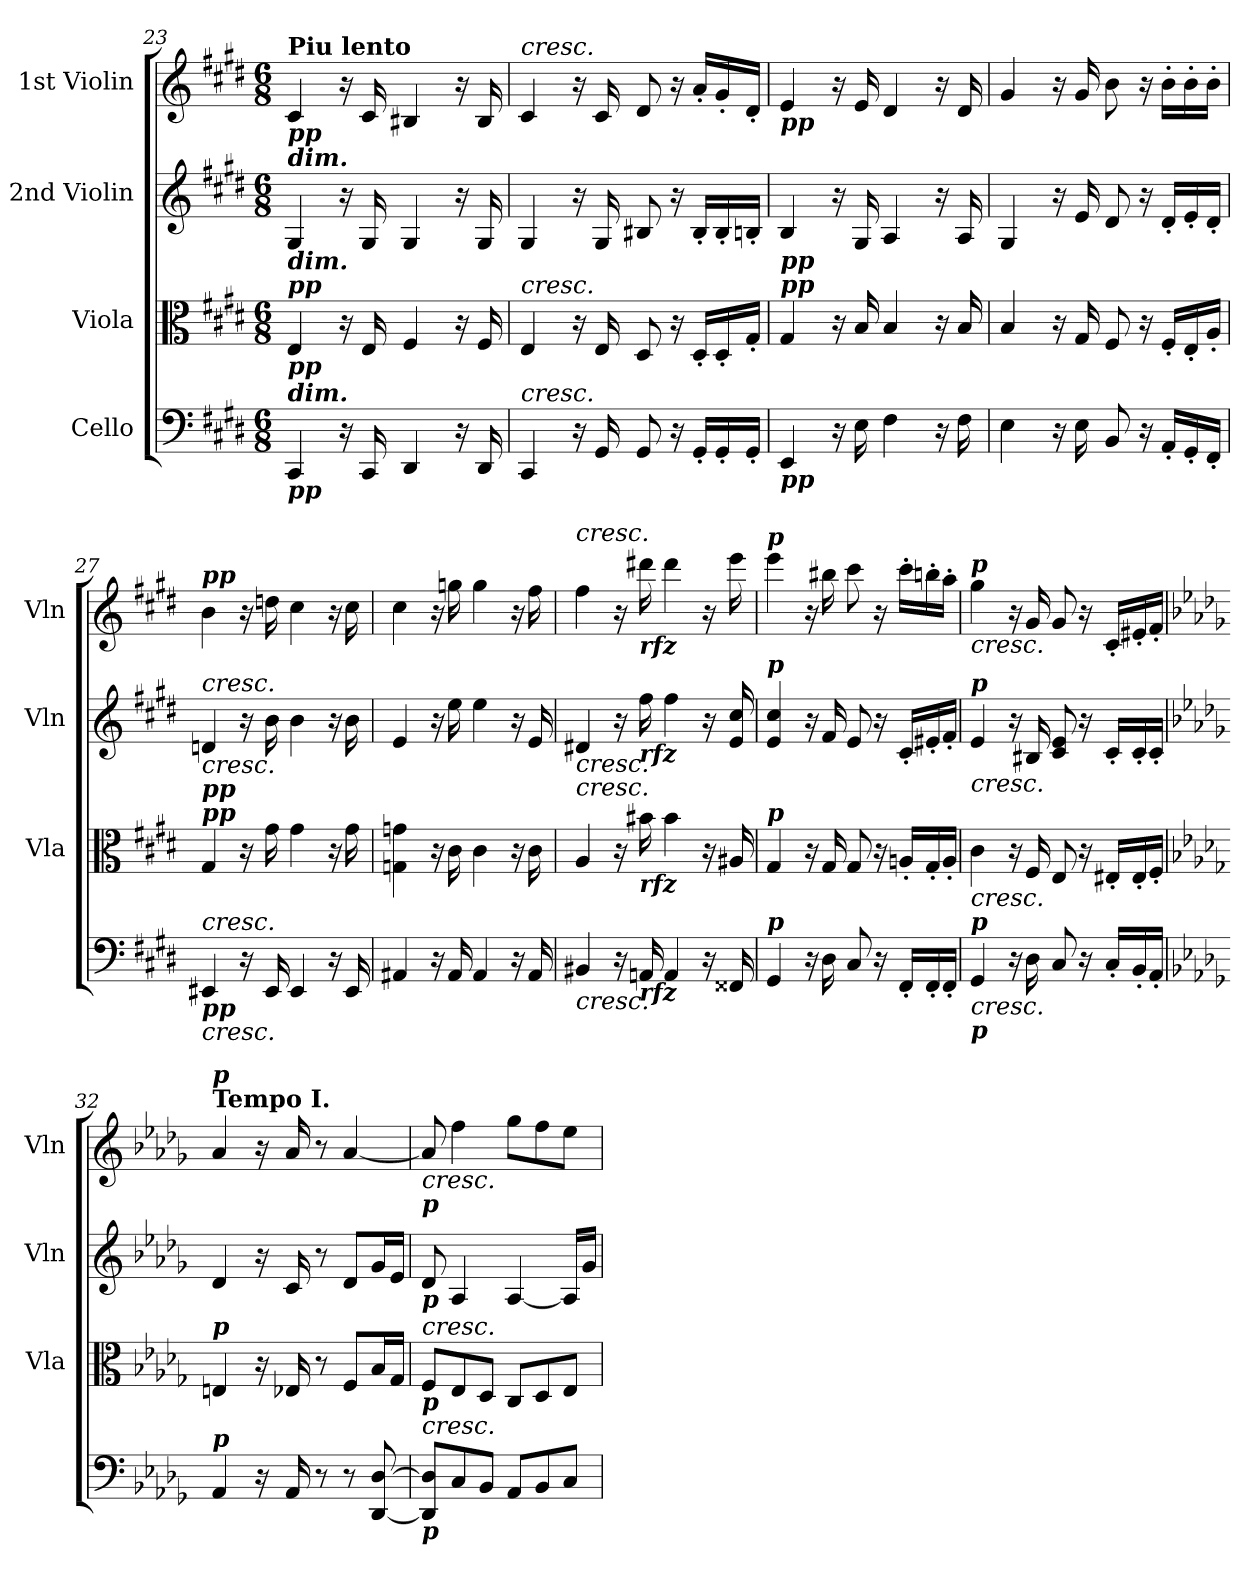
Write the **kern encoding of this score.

**kern	**kern	**kern	**kern
*part4	*part3	*part2	*part1
*staff4	*staff3	*staff2	*staff1
*I"Cello	*I"Viola	*I"2nd Violin	*I"1st Violin
*	*I'Vla	*I'Vln	*I'Vln
*clefF4	*clefC3	*clefG2	*clefG2
*k[f#c#g#d#]	*k[f#c#g#d#]	*k[f#c#g#d#]	*k[f#c#g#d#]
*E:	*E:	*E:	*E:
*M6/8	*M6/8	*M6/8	*M6/8
=23	=23	=23	=23
!	!	!	!LO:TX:a:B:t=Piu lento
!	!	!	!LO:TX:b:Bi:t=pp
!	!	!	!LO:TX:b:Bi:t=dim.
!	!LO:TX:a:Bi:t=pp	!	!
!	!LO:TX:b:Bi:t=pp	!	!
!	!LO:TX:a:Bi:t=dim.	!	!
!LO:TX:b:Bi:t=pp	!	!	!
!LO:TX:a:Bi:t=dim.	!	!	!
4CC#/	4E/	4G#/	4c#/
16r	16r	16r	16r
16CC#/	16E/	16G#/	16c#/
4DD#/	4F#/	4G#/	4B#X/
16r	16r	16r	16r
16DD#/	16F#/	16G#/	16B#/
=24	=24	=24	=24
!	!	!	!LO:TX:a:i:t=cresc.
!	!LO:TX:a:i:t=cresc.	!	!
!LO:TX:a:i:t=cresc.	!	!	!
4CC#/	4E/	4G#/	4c#/
16r	16r	16r	16r
16GG#/	16E/	16G#/	16c#/
8GG#/	8D#/	8B#X/	8d#/
16r	16r	16r	16r
16GG#'/LL	16D#'/LL	16B#'/LL	16a'/LL
16GG#'/	16D#'/	16B#'/	16g#'/
16GG#'/JJ	16G#'/JJ	16Bn'/JJ	16d#'/JJ
!!LO:PB:g=z
=25	=25	=25	=25
!	!	!	!LO:TX:b:Bi:t=pp
!	!LO:TX:a:Bi:t=pp	!	!
!	!LO:TX:a:Bi:t=pp	!	!
!LO:TX:b:Bi:t=pp	!	!	!
4EE/	4G#/	4B/	4e/
16r	16r	16r	16r
16E\	16B/	16G#/	16e/
4F#\	4B/	4A/	4d#/
16r	16r	16r	16r
16F#\	16B/	16A/	16d#/
=26	=26	=26	=26
4E\	4B/	4G#/	4g#/
16r	16r	16r	16r
16E\	16G#/	16e/	16g#/
8BB/	8F#/	8d#/	8b\
16r	16r	16r	16r
16AA'/LL	16F#'/LL	16d#'/LL	16b'\LL
16GG#'/	16E'/	16e'/	16b'\
16FF#'/JJ	16A'/JJ	16d#'/JJ	16b'\JJ
=27	=27	=27	=27
!	!	!	!LO:TX:a:Bi:t=pp
!	!	!LO:TX:a:i:t=cresc.	!
!	!LO:TX:a:Bi:t=pp	!	!
!	!LO:TX:a:Bi:t=pp	!	!
!	!LO:TX:a:i:t=cresc.	!	!
!LO:TX:b:Bi:t=pp	!	!	!
!LO:TX:a:i:t=cresc.	!	!	!
!LO:TX:b:i:t=cresc.	!	!	!
4EE#X/	4G#/	4dn/	4b\
16r	16r	16r	16r
16EE#/	16g#\	16b\	16ddn\
4EE#/	4g#\	4b\	4cc#\
16r	16r	16r	16r
16EE#/	16g#\	16b\	16cc#\
=28	=28	=28	=28
4AA#X/	4Gn\ 4gn\	4e/	4cc#\
16r	16r	16r	16r
16AA#/	16c#\	16ee\	16ggn\
4AA#/	4c#\	4ee\	4gg\
16r	16r	16r	16r
16AA#/	16c#\	16e/	16ff#\
!!LO:LB:g=z
=29	=29	=29	=29
!	!	!	!LO:TX:a:i:t=cresc.
!	!LO:TX:a:i:t=cresc.	!	!
!	!LO:TX:a:i:t=cresc.	!	!
!LO:TX:b:i:t=cresc.	!	!	!
4BB#X/	4A/	4d#X/	4ff#\
16r	16r	16r	16r
!	!	!	!LO:TX:b:Bi:t=rfz
!	!	!LO:TX:b:Bi:t=rfz	!
!	!LO:TX:b:Bi:t=rfz	!	!
!LO:TX:b:Bi:t=rfz	!	!	!
16AAn/	16b#X\	16ff#\	16ddd#X\
4AA/	4b#\	4ff#\	4ddd#\
16r	16r	16r	16r
16FF##X/	16A#X/	16e/ 16cc#/	16eee\
=30	=30	=30	=30
!	!	!	!LO:TX:a:Bi:t=p
!	!	!LO:TX:a:Bi:t=p	!
!	!LO:TX:a:Bi:t=p	!	!
!LO:TX:a:Bi:t=p	!	!	!
4GG#/	4G#/	4e/ 4cc#/	4eee\
16r	16r	16r	16r
16D#\	16G#/	16f#/	16bb#X\
8C#/	8G#/	8e/	8ccc#\
16r	16r	16r	16r
16FF#'/LL	16An'/LL	16c#'/LL	16ccc#'\LL
16FF#'/	16G#'/	16e#X'/	16bbn'\
16FF#'/JJ	16A'/JJ	16f#'/JJ	16aa'\JJ
!!LO:PB:g=z
=31	=31	=31	=31
!	!	!	!LO:TX:b:i:t=cresc.
!	!	!	!LO:TX:a:Bi:t=p
!	!	!LO:TX:b:i:t=cresc.	!
!	!	!LO:TX:a:Bi:t=p	!
!	!LO:TX:b:i:t=cresc.	!	!
!LO:TX:b:i:t=cresc.	!	!	!
!LO:TX:a:Bi:t=p	!	!	!
!LO:TX:b:Bi:t=p	!	!	!
4GG#/	4c#\	4e/	4gg#\
16r	16r	16r	16r
16D#\	16F#/	16B#X/	16g#/
8C#/	8E/	8c#/ 8e/	8g#/
16r	16r	16r	16r
16C#'/LL	16E#X'/LL	16c#'/LL	16c#'/LL
16BB'/	16E#'/	16c#'/	16e#X'/
16AA'/JJ	16F#'/JJ	16c#'/JJ	16f#'/JJ
!!LO:LB:g=z
=32	=32	=32	=32
*k[b-e-a-d-g-]	*k[b-e-a-d-g-]	*k[b-e-a-d-g-]	*k[b-e-a-d-g-]
*D-:	*D-:	*D-:	*D-:
!	!	!	!LO:TX:a:B:t=Tempo I.
!	!	!	!LO:TX:a:Bi:t=p
!	!LO:TX:a:Bi:t=p	!	!
!LO:TX:a:Bi:t=p	!	!	!
4AA-/	4En/	4d-/	4a-/
16r	16r	16r	16r
16AA-/	16E-X/	16c/	16a-/
8r	8r	8r	8r
8r	8F/L	8d-/L	[4a-/
[8DD-/ [8D-/	16B-/L	16g-/L	.
.	16G-/JJ	16e-/JJ	.
=33	=33	=33	=33
!	!	!	!LO:TX:b:i:t=cresc.
!	!	!	!LO:TX:b:Bi:t=p
!	!	!LO:TX:b:Bi:t=p	!
!	!LO:TX:b:Bi:t=p	!	!
!	!LO:TX:a:i:t=cresc.	!	!
!	!LO:TX:b:i:t=cresc.	!	!
!LO:TX:b:Bi:t=p	!	!	!
8DD-/] 8D-/]L	8F/L	8d-/	8a-/]
8C/	8E-/	4A-/	4ff\
8BB-/J	8D-/J	.	.
8AA-/L	8C/L	[4A-/	8gg-\L
8BB-/	8D-/	.	8ff\
8C/J	8E-/J	16A-/LL]	8ee-\J
.	.	16g-/JJ	.
=	=	=	=
*-	*-	*-	*-
